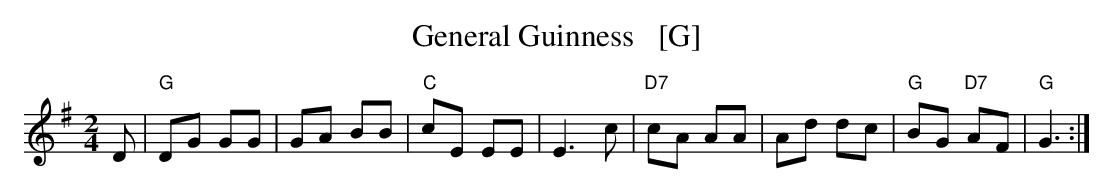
X:1
T: General Guinness   [G]
M: 2/4
L: 1/8
K: G
D | "G"DG GG | GA BB | "C"cE EE | E3 \
c | "D7"cA AA | Ad dc | "G"BG "D7"AF | "G"G3 :|
